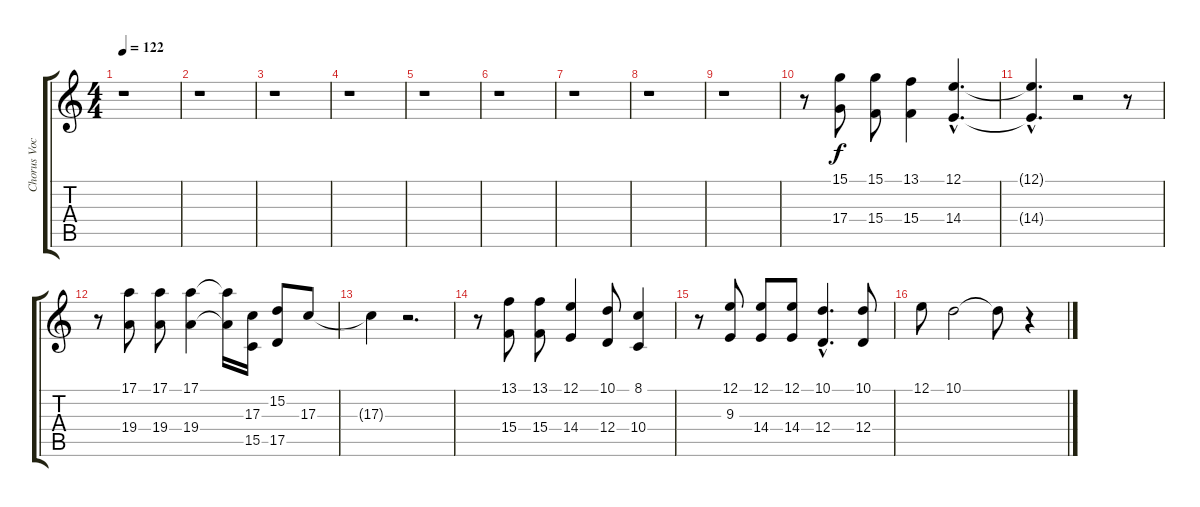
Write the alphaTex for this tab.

\track ("Chorus Vocals" "Chorus Voc") {instrument lead2sawtooth}
\staff {score tabs}
\tuning (E4 B3 G3 D3 A2 E2) {hide}
\ts (4 4)
\tempo 122
\clef g2
\ks c
r.1{dy f} |
r.1 |
r.1 |
r.1 |
r.1 |
r.1 |
r.1 |
r.1 |
r.1 |
r.8 (15.1 17.4).8 (15.1 15.4).8 (13.1 15.4).4 (12.1{hac} 14.4{hac}).4{d} |
(12.1{hac t} 14.4{hac t}).4{d} r.2 r.8 |
r.8 (17.1 19.4).8 (17.1 19.4).8 (17.1 19.4).4 (17.1{t} 19.4{t}).16 (17.3 15.5).16 (15.2 17.5).8 17.3.8 |
17.3{t}.4 r.2{d} |
r.8 (13.1 15.4).8 (13.1 15.4).8 (12.1 14.4).4 (10.1 12.4).8 (8.1 10.4).4 |
r.8 (12.1 9.3).8 (12.1 14.4).8 (12.1 14.4).8 (10.1{hac} 12.4{hac}).4{d} (10.1 12.4).8 |
12.1.8 10.1.2 10.1{t}.8 r.4
